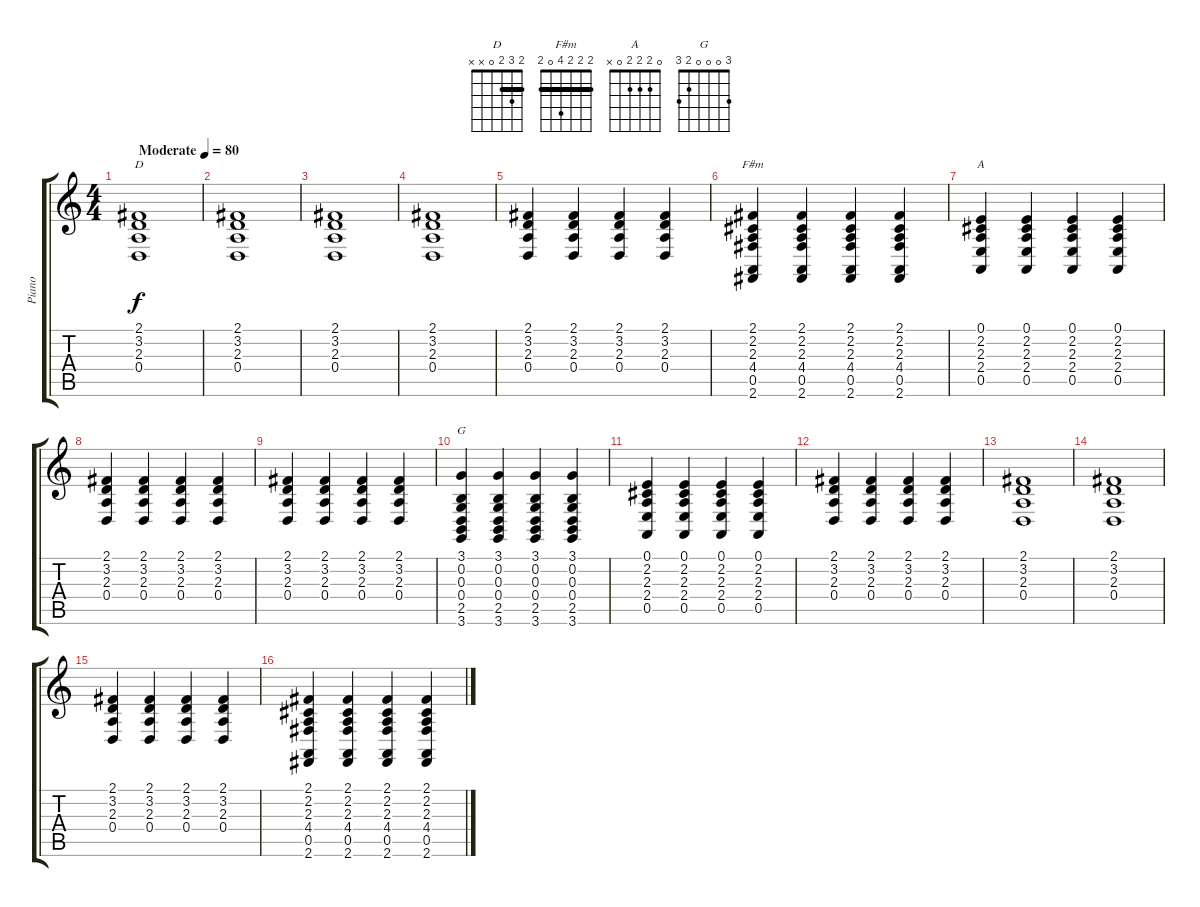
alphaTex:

\track ("Piano" "Piano") {instrument acousticgrandpiano}
\staff {score tabs}
\tuning (E4 B3 G3 D3 A2 E2) {hide}
\chord ("D" 2 3 2 0 x x) {barre 2}
\chord ("F#m" 2 2 2 4 0 2) {barre 2}
\chord ("A" 0 2 2 2 0 x)
\chord ("G" 3 0 0 0 2 3)
\ts (4 4)
\tempo (80 "Moderate")
\clef g2
\ks c
(2.1 3.2 2.3 0.4).1{ch "D" dy f instrument acousticgrandpiano} |
(2.1 3.2 2.3 0.4).1 |
(2.1 3.2 2.3 0.4).1 |
(2.1 3.2 2.3 0.4).1 |
(2.1 3.2 2.3 0.4).4 (2.1 3.2 2.3 0.4).4 (2.1 3.2 2.3 0.4).4 (2.1 3.2 2.3 0.4).4 |
(2.1 2.2 2.3 4.4 0.5 2.6).4{ch "F#m"} (2.1 2.2 2.3 4.4 0.5 2.6).4 (2.1 2.2 2.3 4.4 0.5 2.6).4 (2.1 2.2 2.3 4.4 0.5 2.6).4 |
(0.1 2.2 2.3 2.4 0.5).4{ch "A"} (0.1 2.2 2.3 2.4 0.5).4 (0.1 2.2 2.3 2.4 0.5).4 (0.1 2.2 2.3 2.4 0.5).4 |
(2.1 3.2 2.3 0.4).4 (2.1 3.2 2.3 0.4).4 (2.1 3.2 2.3 0.4).4 (2.1 3.2 2.3 0.4).4 |
(2.1 3.2 2.3 0.4).4 (2.1 3.2 2.3 0.4).4 (2.1 3.2 2.3 0.4).4 (2.1 3.2 2.3 0.4).4 |
(3.1 0.2 0.3 0.4 2.5 3.6).4{ch "G"} (3.1 0.2 0.3 0.4 2.5 3.6).4 (3.1 0.2 0.3 0.4 2.5 3.6).4 (3.1 0.2 0.3 0.4 2.5 3.6).4 |
(0.1 2.2 2.3 2.4 0.5).4 (0.1 2.2 2.3 2.4 0.5).4 (0.1 2.2 2.3 2.4 0.5).4 (0.1 2.2 2.3 2.4 0.5).4 |
(2.1 3.2 2.3 0.4).4 (2.1 3.2 2.3 0.4).4 (2.1 3.2 2.3 0.4).4 (2.1 3.2 2.3 0.4).4 |
(2.1 3.2 2.3 0.4).1 |
(2.1 3.2 2.3 0.4).1 |
(2.1 3.2 2.3 0.4).4 (2.1 3.2 2.3 0.4).4 (2.1 3.2 2.3 0.4).4 (2.1 3.2 2.3 0.4).4 |
(2.1 2.2 2.3 4.4 0.5 2.6).4 (2.1 2.2 2.3 4.4 0.5 2.6).4 (2.1 2.2 2.3 4.4 0.5 2.6).4 (2.1 2.2 2.3 4.4 0.5 2.6).4
